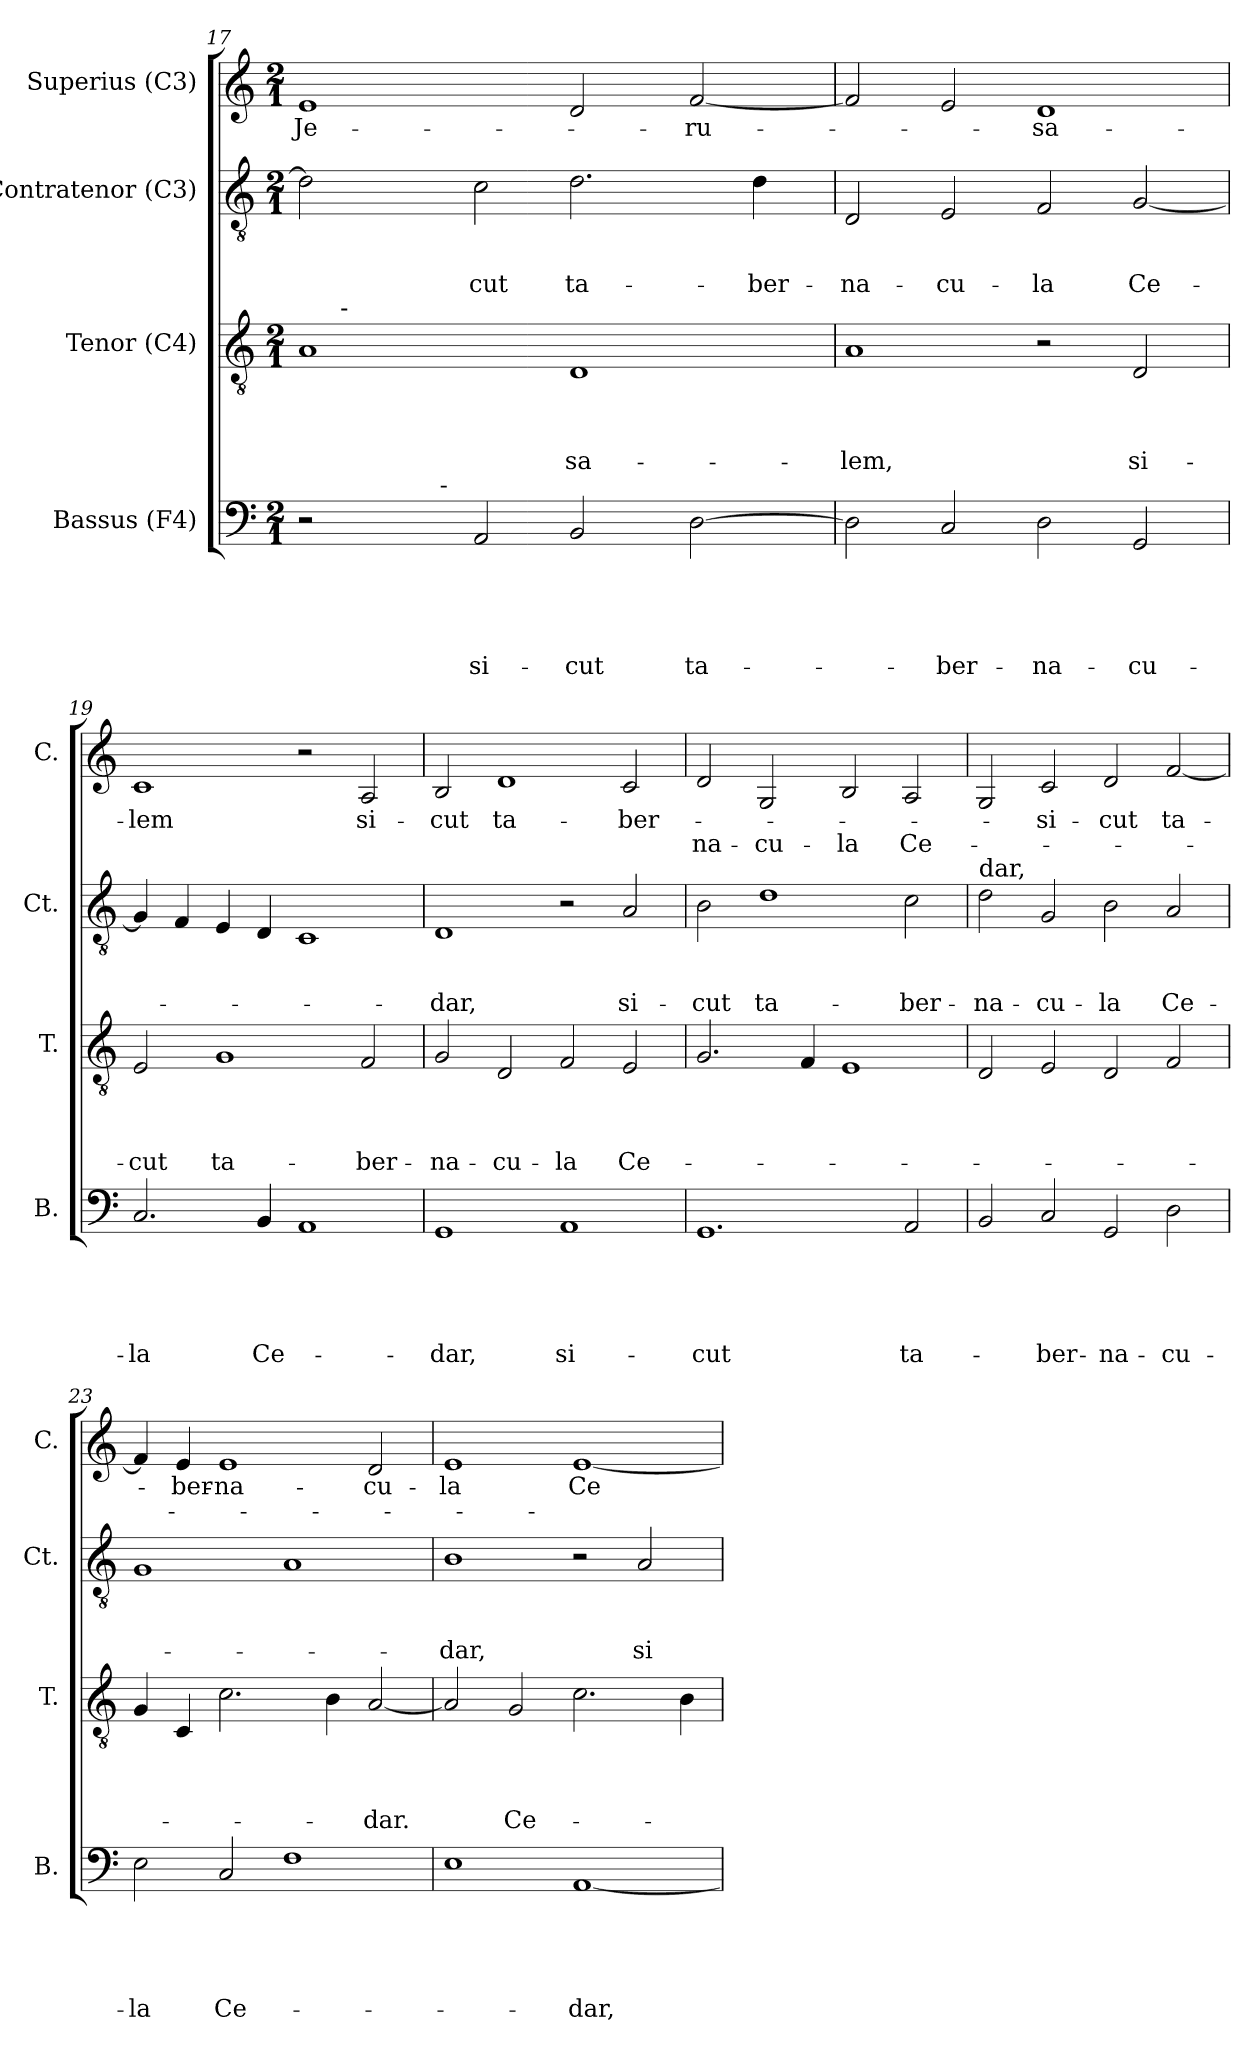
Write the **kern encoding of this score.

**kern	**text	**text	**text	**text	**text	**kern	**text	**text	**text	**text	**kern	**text	**text	**text	**kern	**text	**text
*part4	*part4	*part4	*part4	*part4	*part4	*part3	*part3	*part3	*part3	*part3	*part2	*part2	*part2	*part2	*part1	*part1	*part1
*staff4	*staff4	*staff4	*staff4	*staff4	*staff4	*staff3	*staff3	*staff3	*staff3	*staff3	*staff2	*staff2	*staff2	*staff2	*staff1	*staff1	*staff1
*I"Bassus (F4)	*	*	*	*	*	*I"Tenor (C4)	*	*	*	*	*I"Contratenor (C3)	*	*	*	*I"Superius (C3)	*	*
*I'B.	*	*	*	*	*	*I'T.	*	*	*	*	*I'Ct.	*	*	*	*I'C.	*	*
!!LO:LB:g=z
*clefF4	*	*	*	*	*	*clefGv2	*	*	*	*	*clefGv2	*	*	*	*clefG2	*	*
*k[]	*	*	*	*	*	*k[]	*	*	*	*	*k[]	*	*	*	*k[]	*	*
*C:	*	*	*	*	*	*C:	*	*	*	*	*C:	*	*	*	*C:	*	*
*M2/1	*	*	*	*	*	*M2/1	*	*	*	*	*M2/1	*	*	*	*M2/1	*	*
=17	=17	=17	=17	=17	=17	=17	=17	=17	=17	=17	=17	=17	=17	=17	=17	=17	=17
!	!	!	!	!	!	!	!	!	!	!	!	!	!	!	!	!LO:LY:b	!
*^	*	*	*	*	*	*^	*	*	*	*	*	*	*	*	*	*	*
2r	4ryy	.	.	.	.	.	1A	8ryy	.	.	.	.	2d\]	.	.	.	1e	Je-	.
!	!	!	!	!	!	!	!	!LO:TX:a:t=-	!	!	!	!	!	!	!	!	!	!	!
.	.	.	.	.	.	.	.	1...ryy	.	.	.	.	.	.	.	.	.	.	.
.	8ryy	.	.	.	.	.	.	.	.	.	.	.	.	.	.	.	.	.	.
.	32ryy	.	.	.	.	.	.	.	.	.	.	.	.	.	.	.	.	.	.
!	!LO:TX:a:t=-	!	!	!	!	!	!	!	!	!	!	!	!	!	!	!	!	!	!
.	1ryy	.	.	.	.	.	.	.	.	.	.	.	.	.	.	.	.	.	.
!	!	!	!	!	!	!LO:LY:b	!	!	!	!	!	!	!	!	!	!LO:LY:b	!	!	!
2AA/	.	.	.	.	.	si-	.	.	.	.	.	.	2c\	.	.	-cut	.	.	.
!	!	!	!	!	!	!LO:LY:b	!	!	!	!	!	!LO:LY:b	!	!	!	!LO:LY:b	!	!	!
2BB/	.	.	.	.	.	-cut	1D	.	.	.	.	-sa-	2.d\	.	.	ta-	2d/	.	.
.	2ryy	.	.	.	.	.	.	.	.	.	.	.	.	.	.	.	.	.	.
!	!	!	!	!	!	!LO:LY:b	!	!	!	!	!	!	!	!	!	!	!	!LO:LY:b	!
[>2D\	.	.	.	.	.	ta-	.	.	.	.	.	.	.	.	.	.	[<2f/	-ru-	.
!	!	!	!	!	!	!	!	!	!	!	!	!	!	!	!	!LO:LY:b	!	!	!
.	.	.	.	.	.	.	.	.	.	.	.	.	4d\	.	.	-ber-	.	.	.
.	16.ryy	.	.	.	.	.	.	.	.	.	.	.	.	.	.	.	.	.	.
=18	=18	=18	=18	=18	=18	=18	=18	=18	=18	=18	=18	=18	=18	=18	=18	=18	=18	=18	=18
!	!	!	!	!	!	!	!	!	!	!	!	!LO:LY:b	!	!	!	!LO:LY:b	!	!	!
*v	*v	*	*	*	*	*	*	*	*	*	*	*	*	*	*	*	*	*	*
*	*	*	*	*	*	*v	*v	*	*	*	*	*	*	*	*	*	*	*
2D\]	.	.	.	.	.	1A	.	.	.	-lem,	2D/	.	.	-na-	2f/]	.	.
!	!	!	!	!	!LO:LY:b	!	!	!	!	!	!	!	!	!LO:LY:b	!	!	!
2C/	.	.	.	.	-ber-	.	.	.	.	.	2E/	.	.	-cu-	2e/	.	.
!	!	!	!	!	!LO:LY:b	!	!	!	!	!	!	!	!	!LO:LY:b	!	!LO:LY:b	!
2D\	.	.	.	.	-na-	2r	.	.	.	.	2F/	.	.	-la	1d	-sa-	.
!	!	!	!	!	!LO:LY:b	!	!	!	!	!LO:LY:b	!	!	!	!LO:LY:b	!	!	!
2GG/	.	.	.	.	-cu-	2D/	.	.	.	si-	[<2G/	.	.	Ce-	.	.	.
=19	=19	=19	=19	=19	=19	=19	=19	=19	=19	=19	=19	=19	=19	=19	=19	=19	=19
!	!	!	!	!	!LO:LY:b	!	!	!	!	!LO:LY:b	!	!	!	!	!	!LO:LY:b	!
2.C/	.	.	.	.	-la	2E/	.	.	.	-cut	4G/]	.	.	.	1c	-lem	.
.	.	.	.	.	.	.	.	.	.	.	4F/	.	.	.	.	.	.
!	!	!	!	!	!	!	!	!	!	!LO:LY:b	!	!	!	!	!	!	!
.	.	.	.	.	.	1G	.	.	.	ta-	4E/	.	.	.	.	.	.
!	!	!	!	!	!LO:LY:b	!	!	!	!	!	!	!	!	!	!	!	!
4BB/	.	.	.	.	Ce-	.	.	.	.	.	4D/	.	.	.	.	.	.
1AA	.	.	.	.	.	.	.	.	.	.	1C	.	.	.	2r	.	.
!	!	!	!	!	!	!	!	!	!	!LO:LY:b	!	!	!	!	!	!LO:LY:b	!
.	.	.	.	.	.	2F/	.	.	.	-ber-	.	.	.	.	2A/	si-	.
=20	=20	=20	=20	=20	=20	=20	=20	=20	=20	=20	=20	=20	=20	=20	=20	=20	=20
!	!	!	!	!	!LO:LY:b	!	!	!	!	!LO:LY:b	!	!	!	!LO:LY:b	!	!LO:LY:b	!
1GG	.	.	.	.	-dar,	2G/	.	.	.	-na-	1D	.	.	-dar,	2B/	-cut	.
!	!	!	!	!	!	!	!	!	!	!LO:LY:b	!	!	!	!	!	!LO:LY:b	!
.	.	.	.	.	.	2D/	.	.	.	-cu-	.	.	.	.	1d	ta-	.
!	!	!	!	!	!LO:LY:b	!	!	!	!	!LO:LY:b	!	!	!	!	!	!	!
1AA	.	.	.	.	si-	2F/	.	.	.	-la	2r	.	.	.	.	.	.
!	!	!	!	!	!	!	!	!	!	!LO:LY:b	!	!	!	!LO:LY:b	!	!LO:LY:b	!
.	.	.	.	.	.	2E/	.	.	.	Ce-	2A/	.	.	si-	2c/	-ber-	.
=21	=21	=21	=21	=21	=21	=21	=21	=21	=21	=21	=21	=21	=21	=21	=21	=21	=21
!	!	!	!	!	!LO:LY:b	!	!	!	!	!	!	!	!	!LO:LY:b	!	!	!LO:LY:b
1.GG	.	.	.	.	-cut	2.G/	.	.	.	.	2B\	.	.	-cut	2d/	.	na-
!	!	!	!	!	!	!	!	!	!	!	!	!	!	!LO:LY:b	!	!	!LO:LY:b
.	.	.	.	.	.	.	.	.	.	.	1d	.	.	ta-	2G/	.	-cu-
.	.	.	.	.	.	4F/	.	.	.	.	.	.	.	.	.	.	.
!	!	!	!	!	!	!	!	!	!	!	!	!	!	!	!	!	!LO:LY:b
.	.	.	.	.	.	1E	.	.	.	.	.	.	.	.	2B/	.	-la
!	!	!	!	!	!LO:LY:b	!	!	!	!	!	!	!	!	!LO:LY:b	!	!	!LO:LY:b
2AA/	.	.	.	.	ta-	.	.	.	.	.	2c\	.	.	-ber-	2A/	.	Ce-
!!LO:PB:g=z
=22	=22	=22	=22	=22	=22	=22	=22	=22	=22	=22	=22	=22	=22	=22	=22	=22	=22
!	!	!	!	!	!	!	!	!	!	!	!LO:TX:a:t=dar,	!	!	!	!	!	!
!	!	!	!	!	!	!	!	!	!	!	!	!	!	!LO:LY:b	!	!	!
2BB/	.	.	.	.	.	2D/	.	.	.	.	2d\	.	.	-na-	2G/	.	.
!	!	!	!	!	!LO:LY:b	!	!	!	!	!	!	!	!	!LO:LY:b	!	!LO:LY:b	!
2C/	.	.	.	.	-ber-	2E/	.	.	.	.	2G/	.	.	-cu-	2c/	-si-	.
!	!	!	!	!	!LO:LY:b	!	!	!	!	!	!	!	!	!LO:LY:b	!	!LO:LY:b	!
2GG/	.	.	.	.	-na-	2D/	.	.	.	.	2B\	.	.	-la	2d/	-cut	.
!	!	!	!	!	!LO:LY:b	!	!	!	!	!	!	!	!	!LO:LY:b	!	!LO:LY:b	!
2D\	.	.	.	.	-cu-	2F/	.	.	.	.	2A/	.	.	Ce-	[<2f/	ta-	.
=23	=23	=23	=23	=23	=23	=23	=23	=23	=23	=23	=23	=23	=23	=23	=23	=23	=23
!	!	!	!	!	!LO:LY:b	!	!	!	!	!	!	!	!	!	!	!	!
2E\	.	.	.	.	-la	4G/	.	.	.	.	1G	.	.	.	4f/]	.	.
!	!	!	!	!	!	!	!	!	!	!	!	!	!	!	!	!LO:LY:b	!
.	.	.	.	.	.	4C/	.	.	.	.	.	.	.	.	4e/	-ber-	.
!	!	!	!	!	!LO:LY:b	!	!	!	!	!	!	!	!	!	!	!LO:LY:b:rj	!
2C/	.	.	.	.	Ce-	2.c\	.	.	.	.	.	.	.	.	1e	-na-	.
1F	.	.	.	.	.	.	.	.	.	.	1A	.	.	.	.	.	.
.	.	.	.	.	.	4B\	.	.	.	.	.	.	.	.	.	.	.
!	!	!	!	!	!	!	!	!	!	!LO:LY:b	!	!	!	!	!	!LO:LY:b	!
.	.	.	.	.	.	[<2A/	.	.	.	-dar.	.	.	.	.	2d/	-cu-	.
=24	=24	=24	=24	=24	=24	=24	=24	=24	=24	=24	=24	=24	=24	=24	=24	=24	=24
!	!	!	!	!	!	!	!	!	!	!	!	!	!	!LO:LY:b	!	!LO:LY:b	!
1E	.	.	.	.	.	2A/]	.	.	.	.	1B	.	.	-dar,	1e	-la	.
!	!	!	!	!	!	!	!	!	!	!LO:LY:b	!	!	!	!	!	!	!
.	.	.	.	.	.	2G/	.	.	.	Ce-	.	.	.	.	.	.	.
!	!	!	!	!	!LO:LY:b	!	!	!	!	!	!	!	!	!	!	!LO:LY:b	!
[<1AA	.	.	.	.	-dar,	2.c\	.	.	.	.	2r	.	.	.	[<1e	Ce-	.
!	!	!	!	!	!	!	!	!	!	!	!	!	!	!LO:LY:b	!	!	!
.	.	.	.	.	.	.	.	.	.	.	2A/	.	.	si-	.	.	.
.	.	.	.	.	.	4B\	.	.	.	.	.	.	.	.	.	.	.
=	=	=	=	=	=	=	=	=	=	=	=	=	=	=	=	=	=
*-	*-	*-	*-	*-	*-	*-	*-	*-	*-	*-	*-	*-	*-	*-	*-	*-	*-
